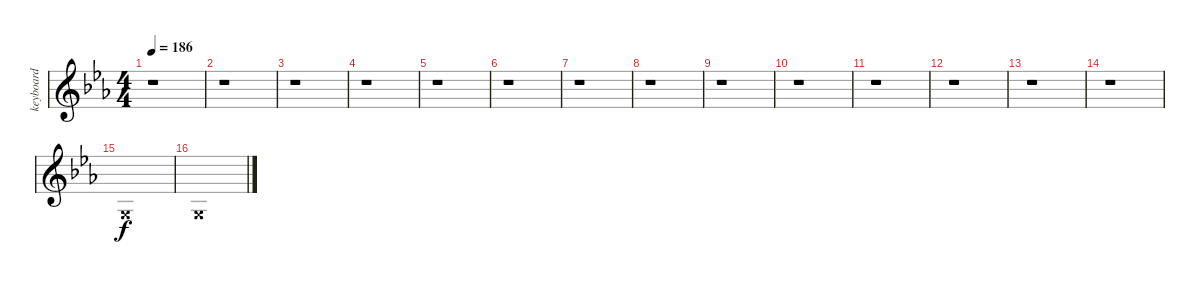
\track ("keyboard" "keyboard") {instrument lead5charang}
\staff {score}
\tuning (E4 B3 G3 D3 A2 E2) {hide}
\ts (4 4)
\tempo 186
\clef g2
\ks eb
r.1{dy f} |
r.1 |
r.1 |
r.1 |
r.1 |
r.1 |
r.1 |
r.1 |
r.1 |
r.1 |
r.1 |
r.1 |
r.1 |
r.1 |
0.3{x}.1 |
0.3{x}.1
